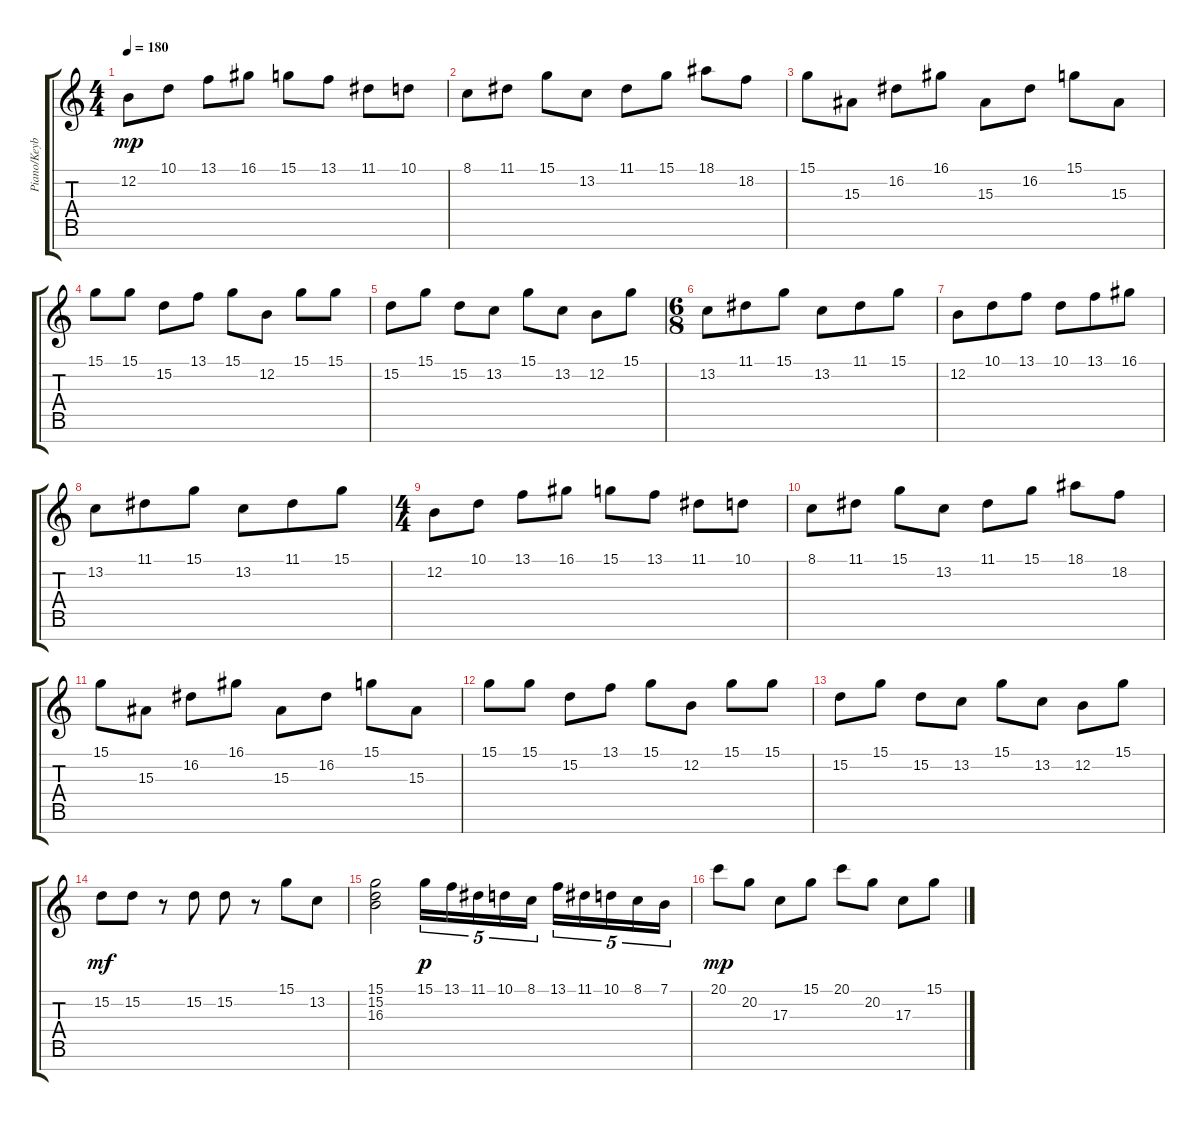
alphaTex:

\track ("Piano/Keyboard" "Piano/Keyb") {instrument acousticgrandpiano}
\staff {score tabs}
\tuning (E4 B3 G3 D3 A2 E2 B1) {hide}
\ts (4 4)
\tempo 180
\clef g2
\ks c
12.2.8{dy mp} 10.1.8 13.1.8 16.1.8 15.1.8 13.1.8 11.1.8 10.1.8 |
8.1.8 11.1.8 15.1.8 13.2.8 11.1.8 15.1.8 18.1.8 18.2.8 |
15.1.8 15.3.8 16.2.8 16.1.8 15.3.8 16.2.8 15.1.8 15.3.8 |
15.1.8 15.1.8 15.2.8 13.1.8 15.1.8 12.2.8 15.1.8 15.1.8 |
15.2.8 15.1.8 15.2.8 13.2.8 15.1.8 13.2.8 12.2.8 15.1.8 |
\ts (6 8)
13.2.8 11.1.8 15.1.8 13.2.8 11.1.8 15.1.8 |
12.2.8 10.1.8 13.1.8 10.1.8 13.1.8 16.1.8 |
13.2.8 11.1.8 15.1.8 13.2.8 11.1.8 15.1.8 |
\ts (4 4)
12.2.8 10.1.8 13.1.8 16.1.8 15.1.8 13.1.8 11.1.8 10.1.8 |
8.1.8 11.1.8 15.1.8 13.2.8 11.1.8 15.1.8 18.1.8 18.2.8 |
15.1.8 15.3.8 16.2.8 16.1.8 15.3.8 16.2.8 15.1.8 15.3.8 |
15.1.8 15.1.8 15.2.8 13.1.8 15.1.8 12.2.8 15.1.8 15.1.8 |
15.2.8 15.1.8 15.2.8 13.2.8 15.1.8 13.2.8 12.2.8 15.1.8 |
15.2.8{dy mf} 15.2.8 r.8 15.2.8 15.2.8 r.8 15.1.8 13.2.8 |
(15.1 15.2 16.3).2 15.1.16{tu (5 4) dy p} 13.1.16{tu (5 4)} 11.1.16{tu (5 4)} 10.1.16{tu (5 4)} 8.1.16{tu (5 4)} 13.1.16{tu (5 4)} 11.1.16{tu (5 4)} 10.1.16{tu (5 4)} 8.1.16{tu (5 4)} 7.1.16{tu (5 4)} |
20.1.8{dy mp balance 12 instrument acousticgrandpiano} 20.2.8 17.3.8 15.1.8 20.1.8 20.2.8 17.3.8 15.1.8
